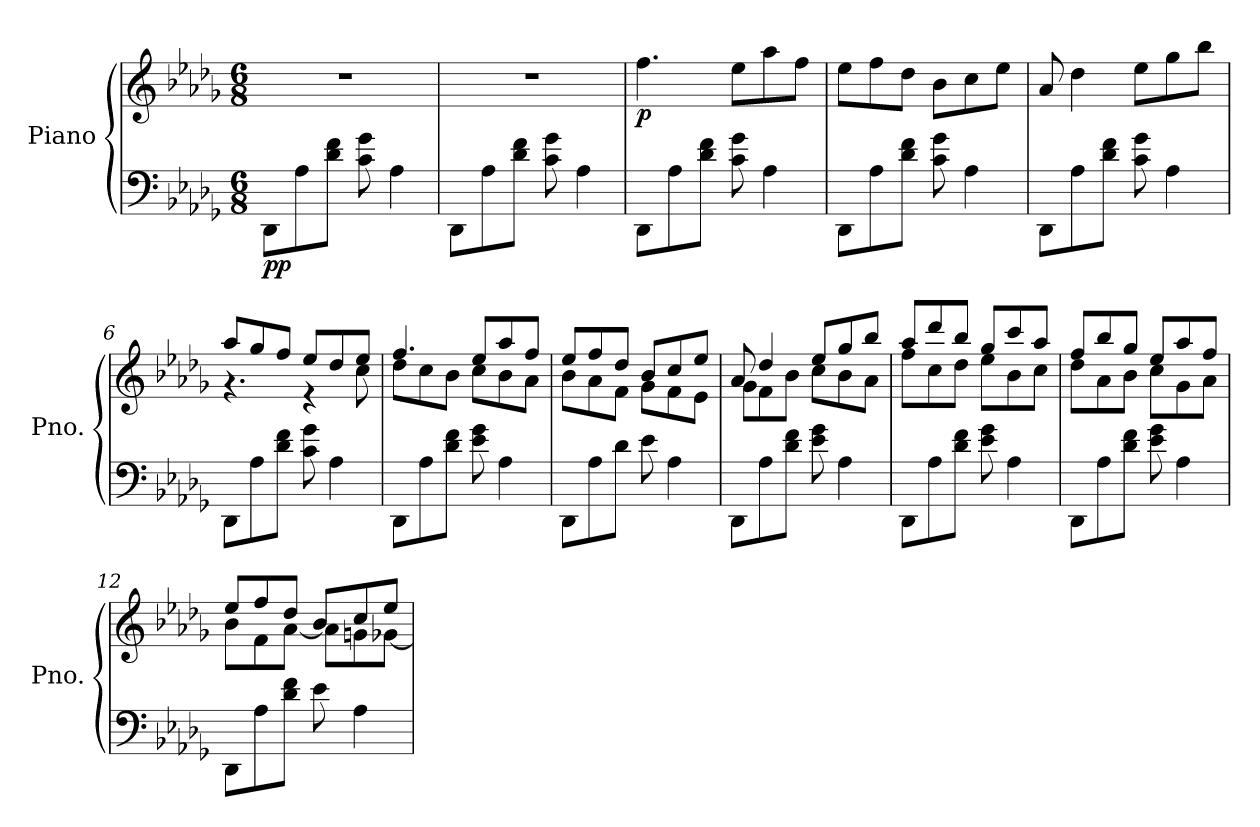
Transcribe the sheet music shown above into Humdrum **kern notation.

**kern	**kern	**dynam
*part1	*part1	*part1
*staff2	*staff1	*staff1/2
*I"Piano	*	*
*I'Pno.	*	*
*clefF4	*clefG2	*
*k[b-e-a-d-g-]	*k[b-e-a-d-g-]	*
*M6/8	*M6/8	*
=1	=1	=1
!	!	!LO:DY:b=2
8DD-\L	2.r	pp
8A-\	.	.
8d-\ 8f\J	.	.
8c\ 8g-\	.	.
4A-\	.	.
=2	=2	=2
8DD-\L	2.r	.
8A-\	.	.
8d-\ 8f\J	.	.
8c\ 8g-\	.	.
4A-\	.	.
=3	=3	=3
!	!	!LO:DY:b
8DD-\L	4.ff\	p
8A-\	.	.
8d-\ 8f\J	.	.
8c\ 8g-\	8ee-\L	.
4A-\	8aa-\	.
.	8ff\J	.
=4	=4	=4
8DD-\L	8ee-\L	.
8A-\	8ff\	.
8d-\ 8f\J	8dd-\J	.
8c\ 8g-\	8b-\L	.
4A-\	8cc\	.
.	8ee-\J	.
!!LO:LB:g=z
=5	=5	=5
8DD-\L	8a-/	.
8A-\	4dd-\	.
8d-\ 8f\J	.	.
8c\ 8g-\	8ee-\L	.
4A-\	8gg-\	.
.	8bb-\J	.
=6	=6	=6
*	*^	*
8DD-\L	8aa-/L	4.r	.
8A-\	8gg-/	.	.
8d-\ 8f\J	8ff/J	.	.
8c\ 8g-\	8ee-/L	4r	.
4A-\	8dd-/	.	.
.	8ee-/J	8cc\	.
=7	=7	=7	=7
8DD-\L	4.ff/	8dd-\L	.
8A-\	.	8cc\	.
8d-\ 8f\J	.	8b-\J	.
8e-\ 8g-\	8ee-/L	8cc\L	.
4A-\	8aa-/	8b-\	.
.	8ff/J	8a-\J	.
=8	=8	=8	=8
8DD-\L	8ee-/L	8b-\L	.
8A-\	8ff/	8a-\	.
8d-\J	8dd-/J	8f\J	.
8e-\	8b-/L	8g-\L	.
4A-\	8cc/	8f\	.
.	8ee-/J	8e-\J	.
=9	=9	=9	=9
8DD-\L	8a-/	8g-\L	.
8A-\	4dd-/	8f\	.
8d-\ 8f\J	.	8b-\J	.
8e-\ 8g-\	8ee-/L	8cc\L	.
4A-\	8gg-/	8b-\	.
.	8bb-/J	8a-\J	.
=10	=10	=10	=10
8DD-\L	8aa-/L	8ff\L	.
8A-\	8ddd-/	8cc\	.
8d-\ 8f\J	8bb-/J	8dd-\J	.
8e-\ 8g-\	8gg-/L	8ee-\L	.
4A-\	8ccc/	8b-\	.
.	8aa-/J	8cc\J	.
!!LO:LB:g=z	!!
=11	=11	=11	=11
8DD-\L	8ff/L	8dd-\L	.
8A-\	8bb-/	8a-\	.
8d-\ 8f\J	8gg-/J	8b-\J	.
8e-\ 8g-\	8ee-/L	8cc\L	.
4A-\	8aa-/	8g-\	.
.	8ff/J	8a-\J	.
=12	=12	=12	=12
8DD-\L	8ee-/L	8b-\L	.
8A-\	8ff/	8f\	.
8d-\ 8f\J	8dd-/J	[8a-\J	.
8e-\	8b-/L	8a-\L]	.
4A-\	8cc/	8gn\	.
.	8ee-/J	[8g-X\J	.
*	*v	*v	*
=	=	=
*-	*-	*-
